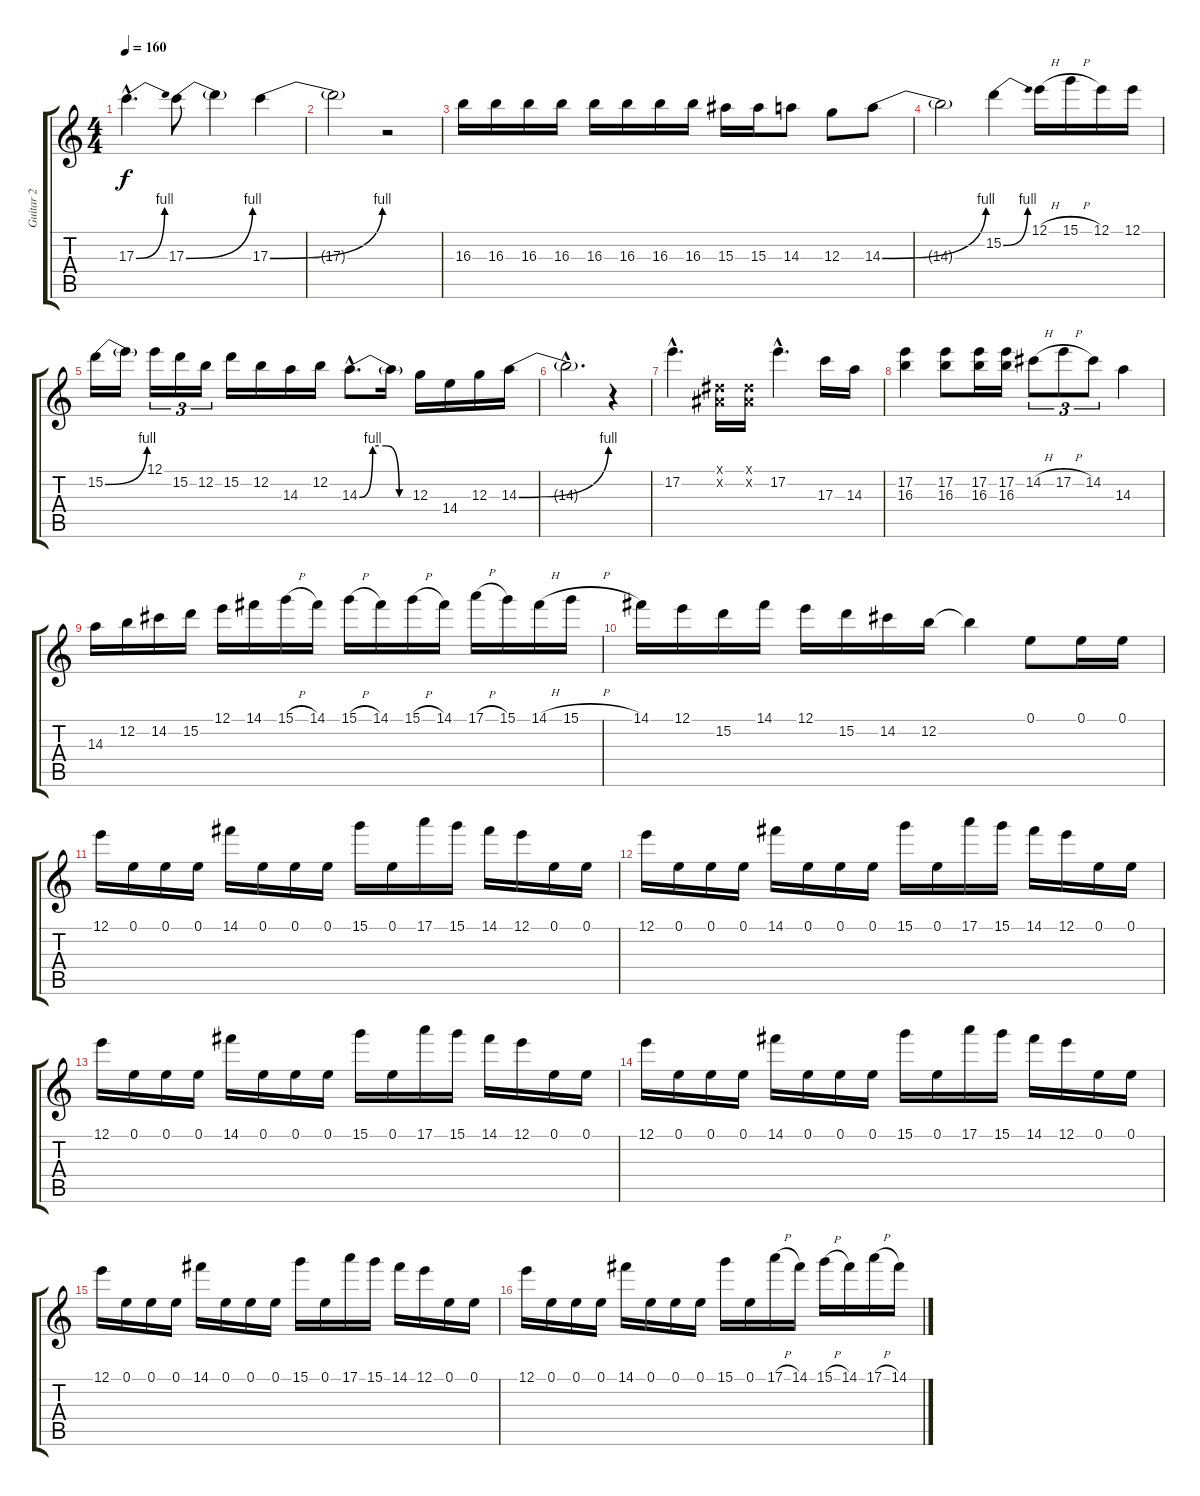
\track ("Guitar 2" "Guitar 2") {instrument distortionguitar}
\staff {score tabs}
\tuning (E4 B3 G3 D3 A2 E2) {hide}
\ts (4 4)
\tempo 160
\clef g2
\ks c
17.3{be (bend 0 0 60 4) hac}.4{d dy f} 17.3{be (bend 0 0 60 4)}.8 17.3{t}.4 17.3{be (bend 0 0 60 4)}.4 |
17.3{t}.2 r.2 |
16.3.16 16.3.16 16.3.16 16.3.16 16.3.16 16.3.16 16.3.16 16.3.16 15.3.16 15.3.16 14.3.8 12.3.8 14.3{be (bend 0 0 60 4)}.8 |
14.3{t}.2 15.2{be (bend 0 0 60 4)}.4 12.1{h}.16 15.1{h}.16 12.1.16 12.1.16 |
15.2{be (bend 0 0 60 4)}.16 15.2{t}.16 12.1.16{tu (3 2)} 15.2.16{tu (3 2)} 12.2.16{tu (3 2)} 15.2.16 12.2.16 14.3.16 12.2.16 14.3{be (custom 0 0 15 4 30 4 45 0 60 0) hac}.8{d} 14.3{t}.16 12.3.16 14.4.16 12.3.16 14.3{be (bend 0 0 60 4)}.16 |
14.3{hac t}.2{d} r.4 |
17.2{hac}.4{d} (-1.1{x} -1.2{x}).16 (-1.1{x} -1.2{x}).16 17.2{hac}.4{d} 17.3.16 14.3.16 |
(17.2 16.3).4 (17.2 16.3).8 (17.2 16.3).16 (17.2 16.3).16 14.2{h}.8{tu (3 2)} 17.2{h}.8{tu (3 2)} 14.2.8{tu (3 2)} 14.3.4 |
14.3.16 12.2.16 14.2.16 15.2.16 12.1.16 14.1.16 15.1{h}.16 14.1.16 15.1{h}.16 14.1.16 15.1{h}.16 14.1.16 17.1{h}.16 15.1.16 14.1{h}.16 15.1{h}.16 |
14.1.16 12.1.16 15.2.16 14.1.16 12.1.16 15.2.16 14.2.16 12.2.16 12.2{t}.4 0.1.8 0.1.16 0.1.16 |
12.1.16 0.1.16 0.1.16 0.1.16 14.1.16 0.1.16 0.1.16 0.1.16 15.1.16 0.1.16 17.1.16 15.1.16 14.1.16 12.1.16 0.1.16 0.1.16 |
12.1.16 0.1.16 0.1.16 0.1.16 14.1.16 0.1.16 0.1.16 0.1.16 15.1.16 0.1.16 17.1.16 15.1.16 14.1.16 12.1.16 0.1.16 0.1.16 |
12.1.16 0.1.16 0.1.16 0.1.16 14.1.16 0.1.16 0.1.16 0.1.16 15.1.16 0.1.16 17.1.16 15.1.16 14.1.16 12.1.16 0.1.16 0.1.16 |
12.1.16 0.1.16 0.1.16 0.1.16 14.1.16 0.1.16 0.1.16 0.1.16 15.1.16 0.1.16 17.1.16 15.1.16 14.1.16 12.1.16 0.1.16 0.1.16 |
12.1.16 0.1.16 0.1.16 0.1.16 14.1.16 0.1.16 0.1.16 0.1.16 15.1.16 0.1.16 17.1.16 15.1.16 14.1.16 12.1.16 0.1.16 0.1.16 |
12.1.16 0.1.16 0.1.16 0.1.16 14.1.16 0.1.16 0.1.16 0.1.16 15.1.16 0.1.16 17.1{h}.16 14.1.16 15.1{h}.16 14.1.16 17.1{h}.16 14.1.16
